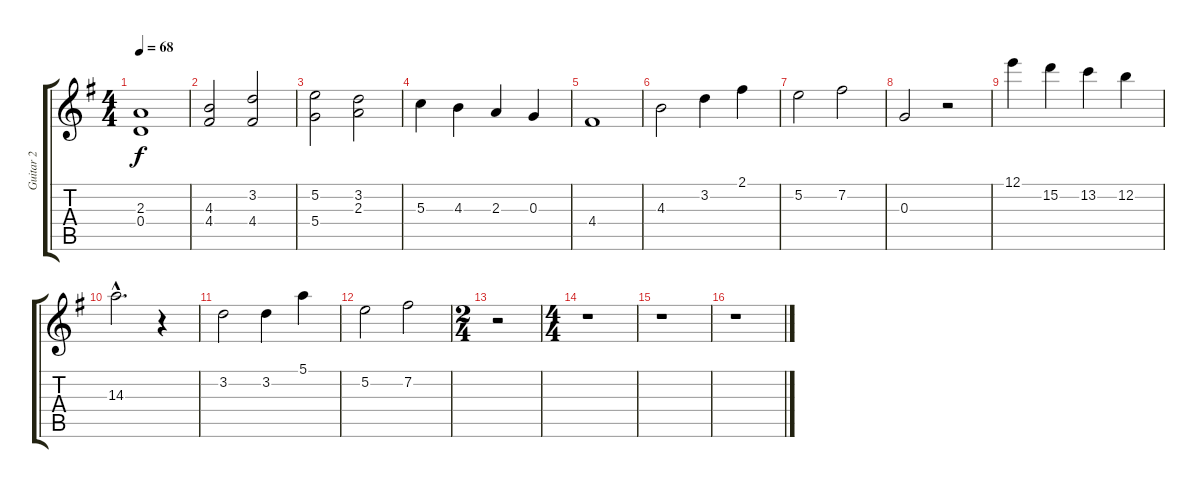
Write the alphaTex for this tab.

\track ("Guitar 2" "Guitar 2") {instrument acousticguitarnylon}
\staff {score tabs}
\tuning (E4 B3 G3 D3 A2 E2) {hide}
\ts (4 4)
\tempo 68
\clef g2
\ks g
(2.3 0.4).1{dy f} |
(4.3 4.4).2 (3.2 4.4).2 |
(5.2 5.4).2 (3.2 2.3).2 |
5.3.4 4.3.4 2.3.4 0.3.4 |
4.4.1 |
4.3.2 3.2.4 2.1.4 |
5.2.2 7.2.2 |
0.3.2 r.2 |
12.1.4 15.2.4 13.2.4 12.2.4 |
14.3{hac}.2{d} r.4 |
3.2.2 3.2.4 5.1.4 |
5.2.2 7.2.2 |
\ts (2 4)
r.2 |
\ts (4 4)
r.1 |
r.1 |
r.1
